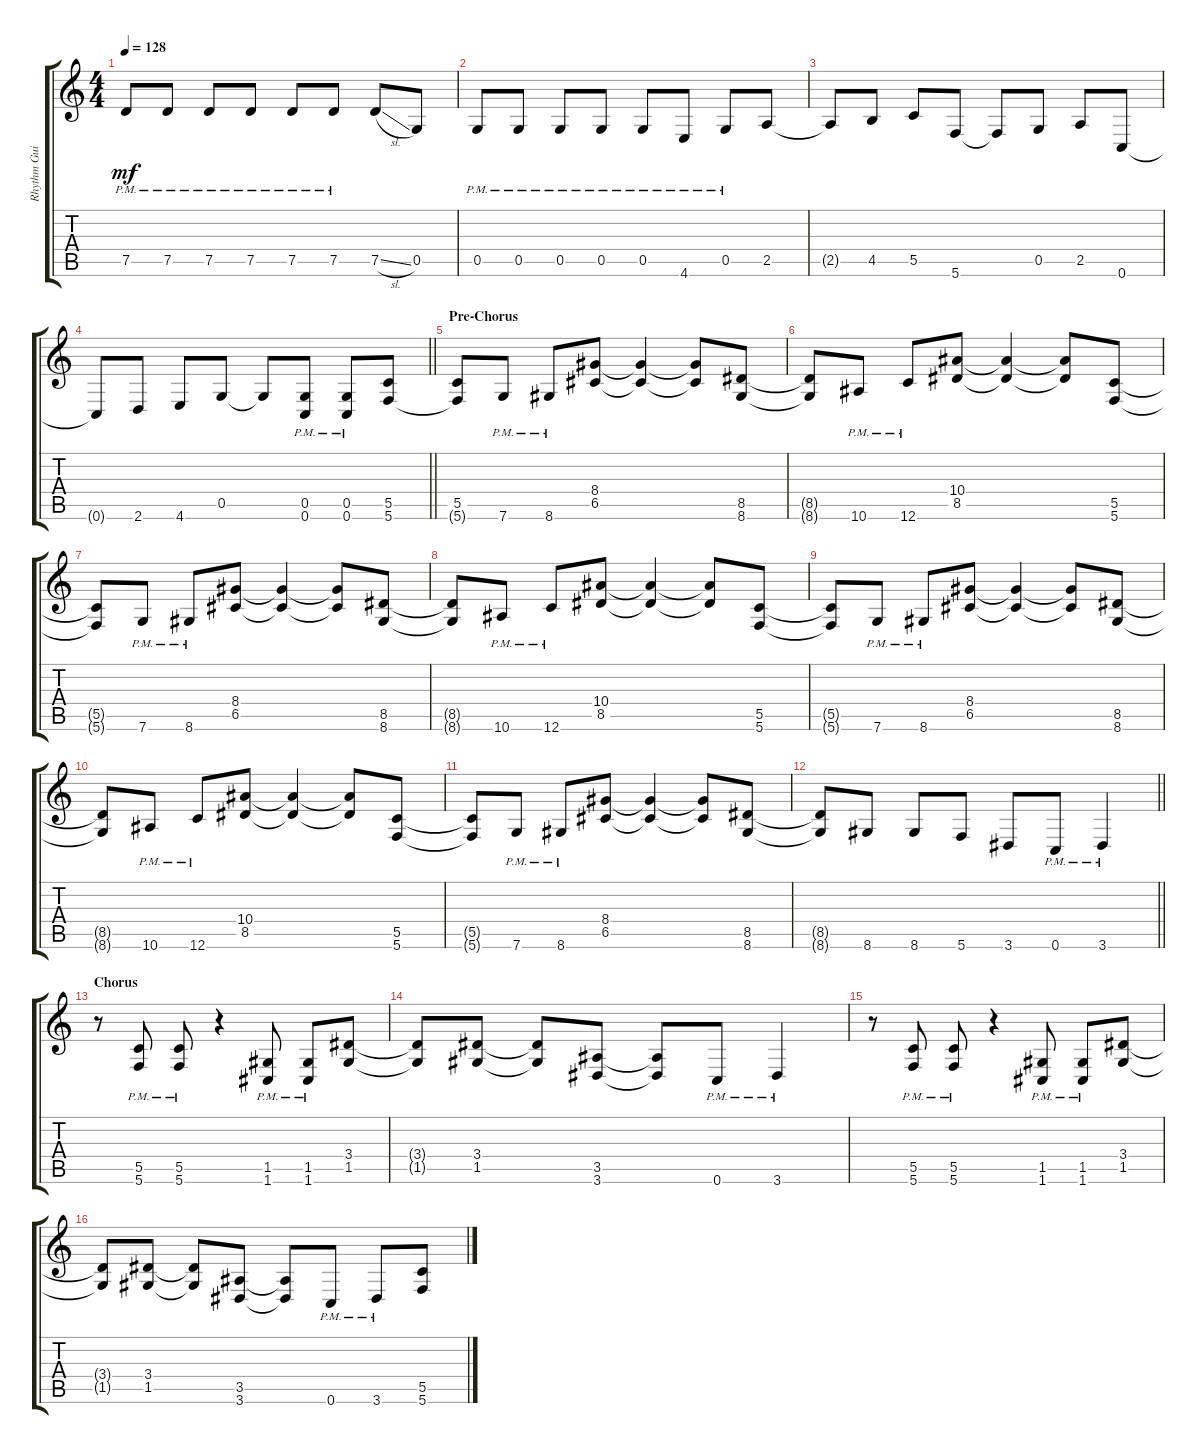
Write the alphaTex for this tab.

\track ("Rhythm Guitar" "Rhythm Gui") {instrument distortionguitar}
\staff {score tabs}
\tuning (D4 A3 F3 C3 G2 C2) {hide}
\ts (4 4)
\tempo 128
\clef g2
\ks c
7.5{pm}.8{dy mf} 7.5{pm}.8 7.5{pm}.8 7.5{pm}.8 7.5{pm}.8 7.5{pm}.8 7.5{sl}.8 0.5.8 |
0.5{pm}.8 0.5{pm}.8 0.5{pm}.8 0.5{pm}.8 0.5{pm}.8 4.6{pm}.8 0.5{pm}.8 2.5.8 |
2.5{t}.8 4.5.8 5.5.8 5.6.8 5.6{t}.8 0.5.8 2.5.8 0.6.8 |
\barLineRight lightlight
0.6{t}.8 2.6.8 4.6.8 0.5.8 0.5{t}.8 (0.5{pm} 0.6{pm}).8 (0.5{pm} 0.6{pm}).8 (5.5 5.6).8 |
\section ("" "Pre-Chorus")
(5.5 5.6{t}).8 7.6{pm}.8 8.6{pm}.8 (8.4 6.5).8 (8.4{t} 6.5{t}).4 (8.4{t} 6.5{t}).8 (8.5 8.6).8 |
(8.5{t} 8.6{t}).8 10.6{pm}.8 12.6{pm}.8 (10.4 8.5).8 (10.4{t} 8.5{t}).4 (10.4{t} 8.5{t}).8 (5.5 5.6).8 |
(5.5{t} 5.6{t}).8 7.6{pm}.8 8.6{pm}.8 (8.4 6.5).8 (8.4{t} 6.5{t}).4 (8.4{t} 6.5{t}).8 (8.5 8.6).8 |
(8.5{t} 8.6{t}).8 10.6{pm}.8 12.6{pm}.8 (10.4 8.5).8 (10.4{t} 8.5{t}).4 (10.4{t} 8.5{t}).8 (5.5 5.6).8 |
(5.5{t} 5.6{t}).8 7.6{pm}.8 8.6{pm}.8 (8.4 6.5).8 (8.4{t} 6.5{t}).4 (8.4{t} 6.5{t}).8 (8.5 8.6).8 |
(8.5{t} 8.6{t}).8 10.6{pm}.8 12.6{pm}.8 (10.4 8.5).8 (10.4{t} 8.5{t}).4 (10.4{t} 8.5{t}).8 (5.5 5.6).8 |
(5.5{t} 5.6{t}).8 7.6{pm}.8 8.6{pm}.8 (8.4 6.5).8 (8.4{t} 6.5{t}).4 (8.4{t} 6.5{t}).8 (8.5 8.6).8 |
\barLineRight lightlight
(8.5{t} 8.6{t}).8 8.6.8 8.6.8 5.6.8 3.6.8 0.6{pm}.8 3.6{pm}.4 |
\section ("" "Chorus")
r.8 (5.5{pm} 5.6{pm}).8 (5.5{pm} 5.6{pm}).8 r.4 (1.5{pm} 1.6{pm}).8 (1.5{pm} 1.6{pm}).8 (3.4 1.5).8 |
(3.4{t} 1.5{t}).8 (3.4 1.5).8 (3.4{t} 1.5{t}).8 (3.5 3.6).8 (3.5{t} 3.6{t}).8 0.6{pm}.8 3.6{pm}.4 |
r.8 (5.5{pm} 5.6{pm}).8 (5.5{pm} 5.6{pm}).8 r.4 (1.5{pm} 1.6{pm}).8 (1.5{pm} 1.6{pm}).8 (3.4 1.5).8 |
(3.4{t} 1.5{t}).8 (3.4 1.5).8 (3.4{t} 1.5{t}).8 (3.5 3.6).8 (3.5{t} 3.6{t}).8 0.6{pm}.8 3.6{pm}.8 (5.5 5.6).8
